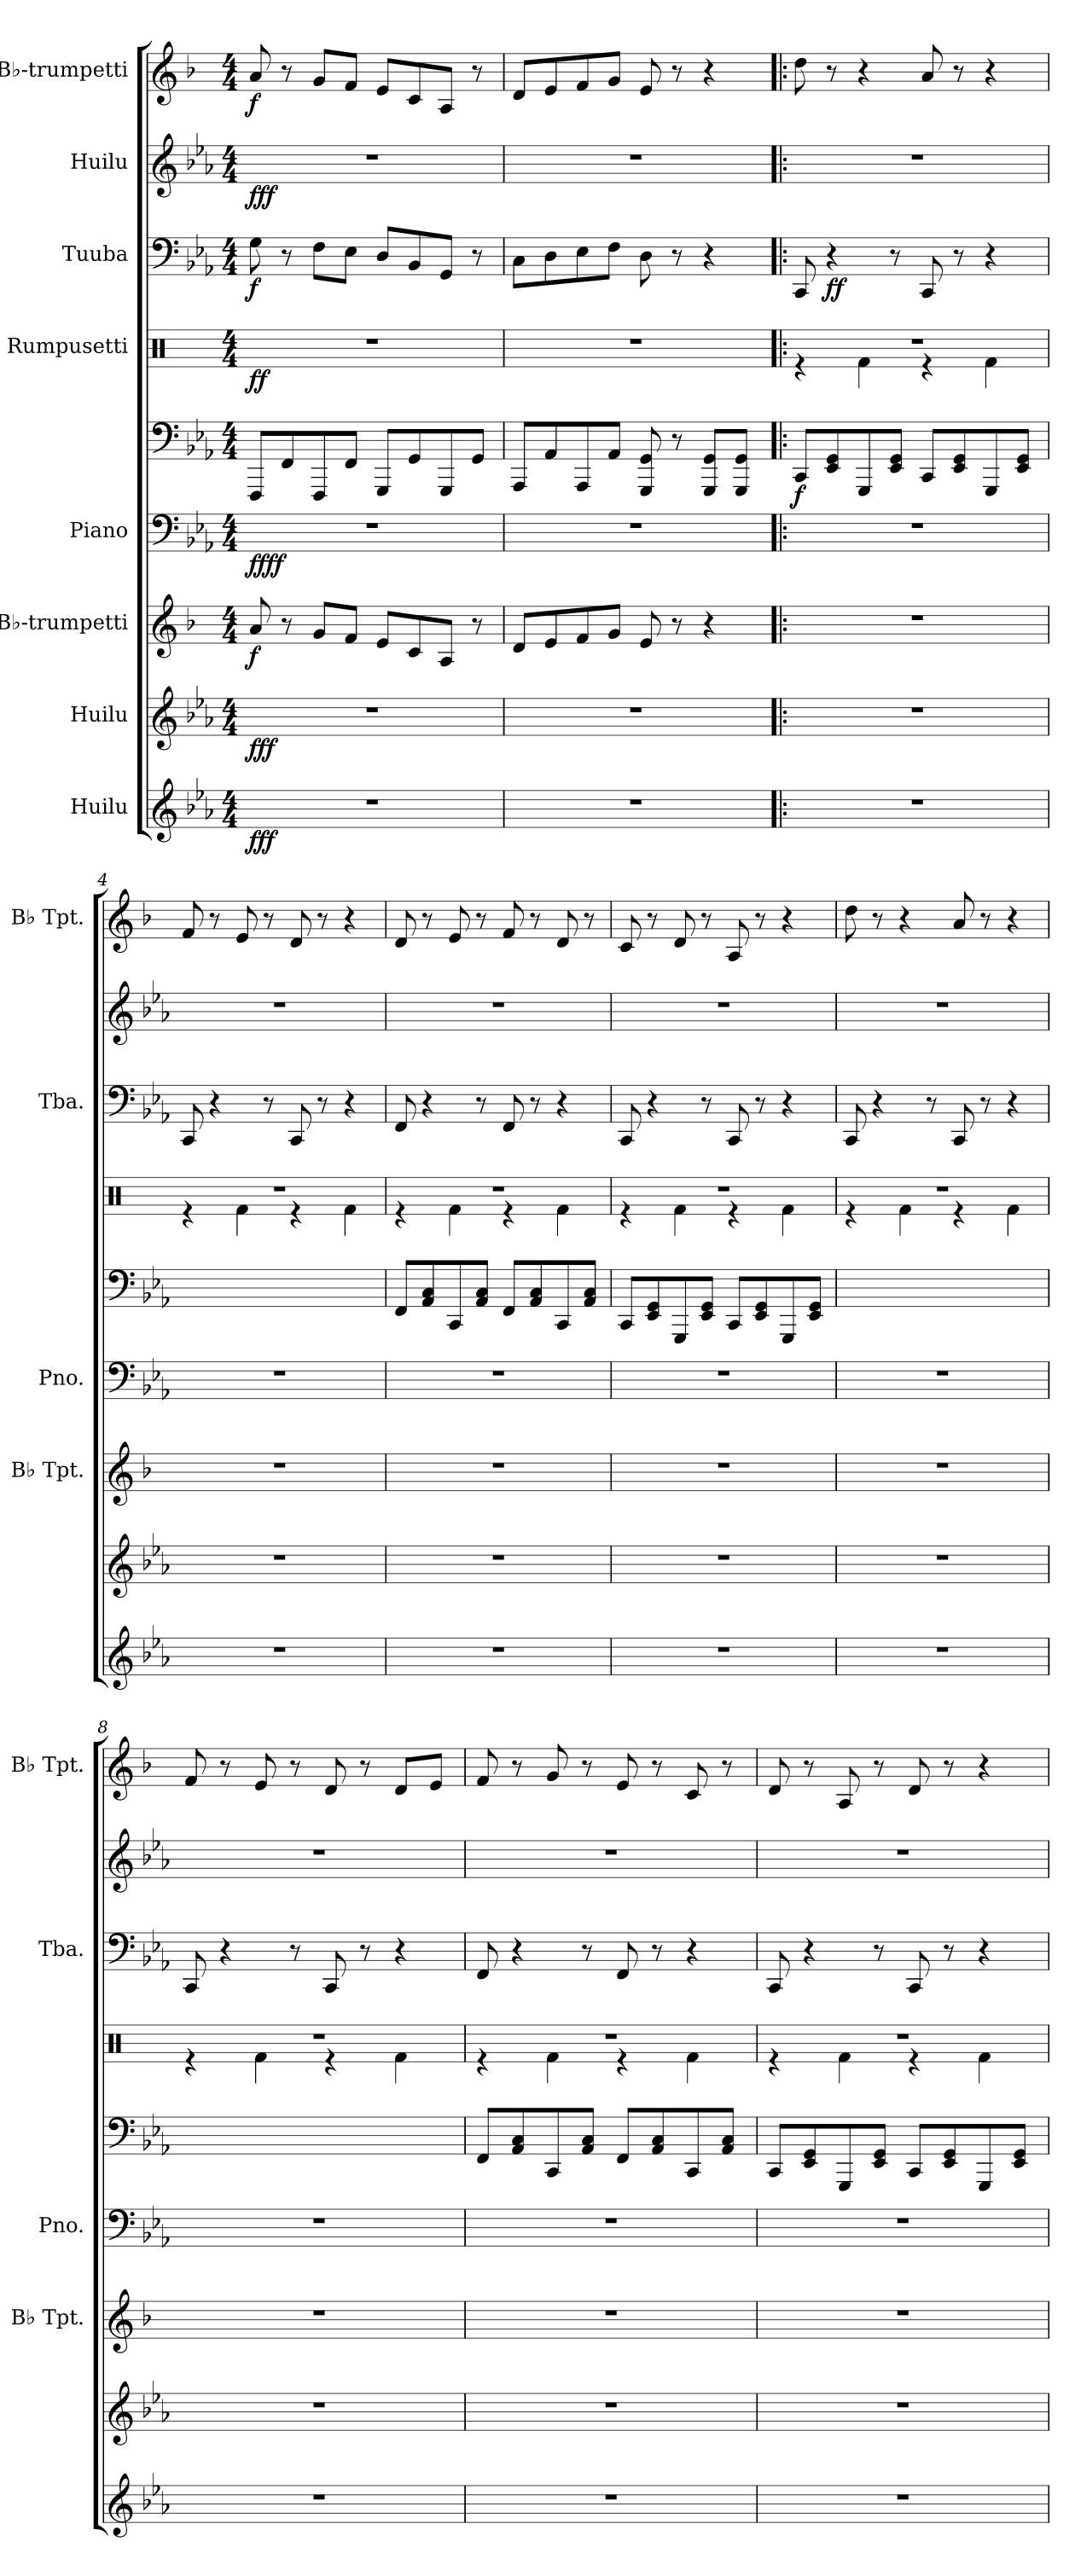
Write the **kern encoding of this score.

**kern	**dynam	**kern	**dynam	**kern	**dynam	**kern	**kern	**dynam	**kern	**dynam	**kern	**dynam	**kern	**dynam	**kern	**dynam
*part8	*part8	*part7	*part7	*part6	*part6	*part5	*part5	*part5	*part4	*part4	*part3	*part3	*part2	*part2	*part1	*part1
*staff9	*staff9	*staff8	*staff8	*staff7	*staff7	*staff6	*staff5	*staff5/6	*staff4	*staff4	*staff3	*staff3	*staff2	*staff2	*staff1	*staff1
*I"Huilu	*	*I"Huilu	*	*I"B♭-trumpetti	*	*I"Piano	*	*	*I"Rumpusetti	*	*I"Tuuba	*	*I"Huilu	*	*I"B♭-trumpetti	*
*	*	*	*	*I'B♭ Tpt.	*	*I'Pno.	*	*	*	*	*I'Tba.	*	*	*	*I'B♭ Tpt.	*
*clefG2	*	*clefG2	*	*clefG2	*	*clefF4	*clefF4	*	*clefX	*	*clefF4	*	*clefG2	*	*clefG2	*
*	*	*	*	*ITrd1c2	*	*	*	*	*	*	*	*	*	*	*ITrd1c2	*
*k[b-e-a-]	*	*k[b-e-a-]	*	*k[b-e-a-]	*	*k[b-e-a-]	*k[b-e-a-]	*	*k[]	*	*k[b-e-a-]	*	*k[b-e-a-]	*	*k[b-e-a-]	*
*M4/4	*	*M4/4	*	*M4/4	*	*M4/4	*M4/4	*	*M4/4	*	*M4/4	*	*M4/4	*	*M4/4	*
*MM160	*	*MM160	*	*MM160	*	*MM160	*MM160	*	*MM160	*	*MM160	*	*MM160	*	*MM160	*
=1	=1	=1	=1	=1	=1	=1	=1	=1	=1	=1	=1	=1	=1	=1	=1	=1
!	!LO:DY:b	!	!LO:DY:b	!	!LO:DY:b	!	!	!LO:DY:b=2	!	!	!	!	!	!	!	!
!	!	!	!	!	!	!	!	!LO:DY:n=1:b	!	!LO:DY:b	!	!LO:DY:b	!	!LO:DY:b	!	!LO:DY:b
1r	fff	1r	fff	8g/	f	1r	8FFF/L	ff ff	1r	ff	8G\	f	1r	fff	8g/	f
.	.	.	.	8r	.	.	8FF/	.	.	.	8r	.	.	.	8r	.
.	.	.	.	8f/L	.	.	8FFF/	.	.	.	8F\L	.	.	.	8f/L	.
.	.	.	.	8e-/J	.	.	8FF/J	.	.	.	8E-\J	.	.	.	8e-/J	.
.	.	.	.	8d/L	.	.	8GGG/L	.	.	.	8D/L	.	.	.	8d/L	.
.	.	.	.	8B-/	.	.	8GG/	.	.	.	8BB-/	.	.	.	8B-/	.
.	.	.	.	8G/J	.	.	8GGG/	.	.	.	8GG/J	.	.	.	8G/J	.
.	.	.	.	8r	.	.	8GG/J	.	.	.	8r	.	.	.	8r	.
=2	=2	=2	=2	=2	=2	=2	=2	=2	=2	=2	=2	=2	=2	=2	=2	=2
1r	.	1r	.	8c/L	.	1r	8AAA-/L	.	1r	.	8C\L	.	1r	.	8c/L	.
.	.	.	.	8d/	.	.	8AA-/	.	.	.	8D\	.	.	.	8d/	.
.	.	.	.	8e-/	.	.	8AAA-/	.	.	.	8E-\	.	.	.	8e-/	.
.	.	.	.	8f/J	.	.	8AA-/J	.	.	.	8F\J	.	.	.	8f/J	.
.	.	.	.	8d/	.	.	8GGG/ 8GG/	.	.	.	8D\	.	.	.	8d/	.
.	.	.	.	8r	.	.	8r	.	.	.	8r	.	.	.	8r	.
.	.	.	.	4r	.	.	8GGG/ 8GG/L	.	.	.	4r	.	.	.	4r	.
.	.	.	.	.	.	.	8GGG/ 8GG/J	.	.	.	.	.	.	.	.	.
=3!|:	=3!|:	=3!|:	=3!|:	=3!|:	=3!|:	=3!|:	=3!|:	=3!|:	=3!|:	=3!|:	=3!|:	=3!|:	=3!|:	=3!|:	=3!|:	=3!|:
*	*	*	*	*	*	*	*	*	*^	*	*	*	*	*	*	*
!	!	!	!	!	!	!	!	!LO:DY:b	!	!	!	!	!	!	!	!	!
1r	.	1r	.	1r	.	1r	8CC/L	f	1r	4r	.	8CC/	.	1r	.	8cc\	.
!	!	!	!	!	!	!	!	!	!	!	!	!	!LO:DY:b	!	!	!	!
.	.	.	.	.	.	.	8EE-/ 8GG/	.	.	.	.	4r	ff	.	.	8r	.
.	.	.	.	.	.	.	8GGG/	.	.	4Rf\	.	.	.	.	.	4r	.
.	.	.	.	.	.	.	8EE-/ 8GG/J	.	.	.	.	8r	.	.	.	.	.
.	.	.	.	.	.	.	8CC/L	.	.	4r	.	8CC/	.	.	.	8g/	.
.	.	.	.	.	.	.	8EE-/ 8GG/	.	.	.	.	8r	.	.	.	8r	.
.	.	.	.	.	.	.	8GGG/	.	.	4Rf\	.	4r	.	.	.	4r	.
.	.	.	.	.	.	.	8EE-/ 8GG/J	.	.	.	.	.	.	.	.	.	.
!!LO:PB:g=z
=4	=4	=4	=4	=4	=4	=4	=4	=4	=4	=4	=4	=4	=4	=4	=4	=4	=4
1r	.	1r	.	1r	.	1r	1ryy	.	1r	4r	.	8CC/	.	1r	.	8e-/	.
.	.	.	.	.	.	.	.	.	.	.	.	4r	.	.	.	8r	.
.	.	.	.	.	.	.	.	.	.	4Rf\	.	.	.	.	.	8d/	.
.	.	.	.	.	.	.	.	.	.	.	.	8r	.	.	.	8r	.
.	.	.	.	.	.	.	.	.	.	4r	.	8CC/	.	.	.	8c/	.
.	.	.	.	.	.	.	.	.	.	.	.	8r	.	.	.	8r	.
.	.	.	.	.	.	.	.	.	.	4Rf\	.	4r	.	.	.	4r	.
=5	=5	=5	=5	=5	=5	=5	=5	=5	=5	=5	=5	=5	=5	=5	=5	=5	=5
1r	.	1r	.	1r	.	1r	8FF/L	.	1r	4r	.	8FF/	.	1r	.	8c/	.
.	.	.	.	.	.	.	8AA-/ 8C/	.	.	.	.	4r	.	.	.	8r	.
.	.	.	.	.	.	.	8CC/	.	.	4Rf\	.	.	.	.	.	8d/	.
.	.	.	.	.	.	.	8AA-/ 8C/J	.	.	.	.	8r	.	.	.	8r	.
.	.	.	.	.	.	.	8FF/L	.	.	4r	.	8FF/	.	.	.	8e-/	.
.	.	.	.	.	.	.	8AA-/ 8C/	.	.	.	.	8r	.	.	.	8r	.
.	.	.	.	.	.	.	8CC/	.	.	4Rf\	.	4r	.	.	.	8c/	.
.	.	.	.	.	.	.	8AA-/ 8C/J	.	.	.	.	.	.	.	.	8r	.
=6	=6	=6	=6	=6	=6	=6	=6	=6	=6	=6	=6	=6	=6	=6	=6	=6	=6
1r	.	1r	.	1r	.	1r	8CC/L	.	1r	4r	.	8CC/	.	1r	.	8B-/	.
.	.	.	.	.	.	.	8EE-/ 8GG/	.	.	.	.	4r	.	.	.	8r	.
.	.	.	.	.	.	.	8GGG/	.	.	4Rf\	.	.	.	.	.	8c/	.
.	.	.	.	.	.	.	8EE-/ 8GG/J	.	.	.	.	8r	.	.	.	8r	.
.	.	.	.	.	.	.	8CC/L	.	.	4r	.	8CC/	.	.	.	8G/	.
.	.	.	.	.	.	.	8EE-/ 8GG/	.	.	.	.	8r	.	.	.	8r	.
.	.	.	.	.	.	.	8GGG/	.	.	4Rf\	.	4r	.	.	.	4r	.
.	.	.	.	.	.	.	8EE-/ 8GG/J	.	.	.	.	.	.	.	.	.	.
=7	=7	=7	=7	=7	=7	=7	=7	=7	=7	=7	=7	=7	=7	=7	=7	=7	=7
1r	.	1r	.	1r	.	1r	1ryy	.	1r	4r	.	8CC/	.	1r	.	8cc\	.
.	.	.	.	.	.	.	.	.	.	.	.	4r	.	.	.	8r	.
.	.	.	.	.	.	.	.	.	.	4Rf\	.	.	.	.	.	4r	.
.	.	.	.	.	.	.	.	.	.	.	.	8r	.	.	.	.	.
.	.	.	.	.	.	.	.	.	.	4r	.	8CC/	.	.	.	8g/	.
.	.	.	.	.	.	.	.	.	.	.	.	8r	.	.	.	8r	.
.	.	.	.	.	.	.	.	.	.	4Rf\	.	4r	.	.	.	4r	.
!!LO:PB:g=z
=8	=8	=8	=8	=8	=8	=8	=8	=8	=8	=8	=8	=8	=8	=8	=8	=8	=8
1r	.	1r	.	1r	.	1r	1ryy	.	1r	4r	.	8CC/	.	1r	.	8e-/	.
.	.	.	.	.	.	.	.	.	.	.	.	4r	.	.	.	8r	.
.	.	.	.	.	.	.	.	.	.	4Rf\	.	.	.	.	.	8d/	.
.	.	.	.	.	.	.	.	.	.	.	.	8r	.	.	.	8r	.
.	.	.	.	.	.	.	.	.	.	4r	.	8CC/	.	.	.	8c/	.
.	.	.	.	.	.	.	.	.	.	.	.	8r	.	.	.	8r	.
.	.	.	.	.	.	.	.	.	.	4Rf\	.	4r	.	.	.	8c/L	.
.	.	.	.	.	.	.	.	.	.	.	.	.	.	.	.	8d/J	.
=9	=9	=9	=9	=9	=9	=9	=9	=9	=9	=9	=9	=9	=9	=9	=9	=9	=9
1r	.	1r	.	1r	.	1r	8FF/L	.	1r	4r	.	8FF/	.	1r	.	8e-/	.
.	.	.	.	.	.	.	8AA-/ 8C/	.	.	.	.	4r	.	.	.	8r	.
.	.	.	.	.	.	.	8CC/	.	.	4Rf\	.	.	.	.	.	8f/	.
.	.	.	.	.	.	.	8AA-/ 8C/J	.	.	.	.	8r	.	.	.	8r	.
.	.	.	.	.	.	.	8FF/L	.	.	4r	.	8FF/	.	.	.	8d/	.
.	.	.	.	.	.	.	8AA-/ 8C/	.	.	.	.	8r	.	.	.	8r	.
.	.	.	.	.	.	.	8CC/	.	.	4Rf\	.	4r	.	.	.	8B-/	.
.	.	.	.	.	.	.	8AA-/ 8C/J	.	.	.	.	.	.	.	.	8r	.
=10	=10	=10	=10	=10	=10	=10	=10	=10	=10	=10	=10	=10	=10	=10	=10	=10	=10
1r	.	1r	.	1r	.	1r	8CC/L	.	1r	4r	.	8CC/	.	1r	.	8c/	.
.	.	.	.	.	.	.	8EE-/ 8GG/	.	.	.	.	4r	.	.	.	8r	.
.	.	.	.	.	.	.	8GGG/	.	.	4Rf\	.	.	.	.	.	8G/	.
.	.	.	.	.	.	.	8EE-/ 8GG/J	.	.	.	.	8r	.	.	.	8r	.
.	.	.	.	.	.	.	8CC/L	.	.	4r	.	8CC/	.	.	.	8c/	.
.	.	.	.	.	.	.	8EE-/ 8GG/	.	.	.	.	8r	.	.	.	8r	.
.	.	.	.	.	.	.	8GGG/	.	.	4Rf\	.	4r	.	.	.	4r	.
.	.	.	.	.	.	.	8EE-/ 8GG/J	.	.	.	.	.	.	.	.	.	.
*	*	*	*	*	*	*	*	*	*v	*v	*	*	*	*	*	*	*
=	=	=	=	=	=	=	=	=	=	=	=	=	=	=	=	=
*-	*-	*-	*-	*-	*-	*-	*-	*-	*-	*-	*-	*-	*-	*-	*-	*-
